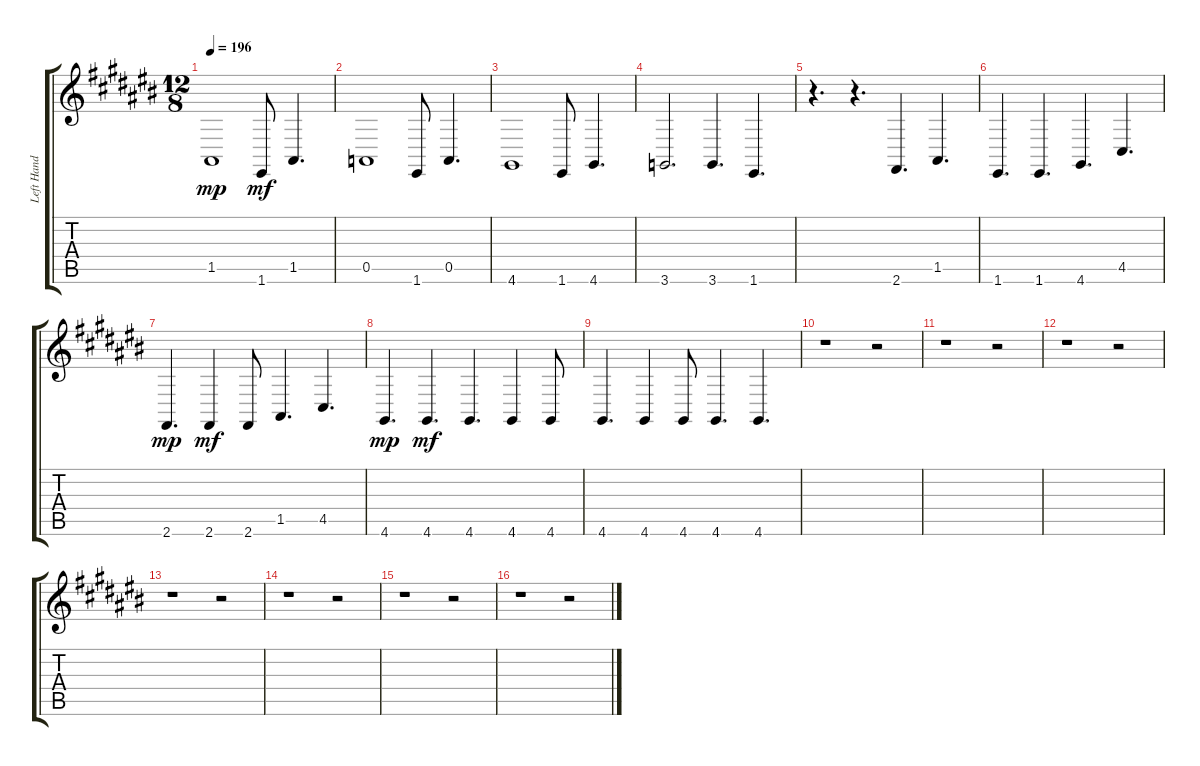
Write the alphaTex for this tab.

\track ("Left Hand" "Left Hand") {instrument acousticgrandpiano}
\staff {score tabs}
\tuning (E4 B3 G3 D3 A2 E2) {hide}
\ts (12 8)
\tempo 196
\clef g2
\ks c#
1.5.1{dy mp} 1.6.8{dy mf} 1.5.4{d} |
0.5.1 1.6.8 0.5.4{d} |
4.6.1 1.6.8 4.6.4{d} |
3.6.2{d} 3.6.4{d} 1.6.4{d} |
r.4{d} r.4{d} 2.6.4{d} 1.5.4{d} |
1.6.4{d} 1.6.4{d} 4.6.4{d} 4.5.4{d} |
2.6.4{d dy mp} 2.6.4{dy mf} 2.6.8 1.5.4{d} 4.5.4{d} |
4.6.4{d dy mp} 4.6.4{d dy mf} 4.6.4{d} 4.6.4 4.6.8 |
4.6.4{d} 4.6.4 4.6.8 4.6.4{d} 4.6.4{d} |
r.1 r.2 |
r.1 r.2 |
r.1 r.2 |
r.1 r.2 |
r.1 r.2 |
r.1 r.2 |
r.1 r.2
